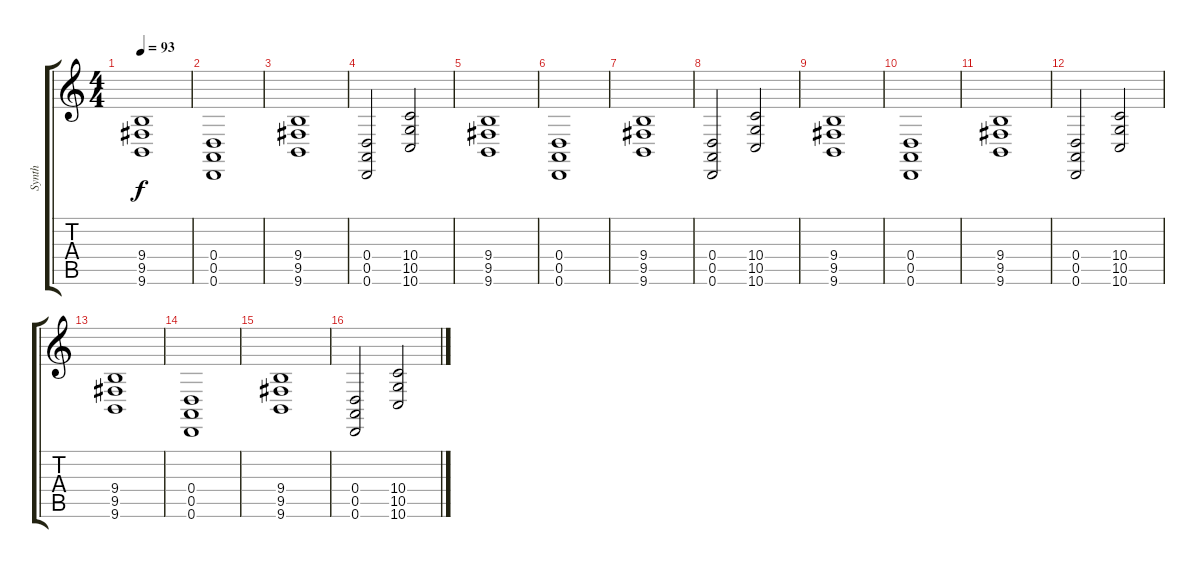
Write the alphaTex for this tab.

\track ("Synth" "Synth") {instrument synthstrings1}
\staff {score tabs}
\tuning (E4 B3 G3 D3 A2 D2) {hide}
\ts (4 4)
\tempo 93
\clef g2
\ks c
(9.4 9.5 9.6).1{dy f} |
(0.4 0.5 0.6).1 |
(9.4 9.5 9.6).1 |
(0.4 0.5 0.6).2 (10.4 10.5 10.6).2 |
(9.4 9.5 9.6).1 |
(0.4 0.5 0.6).1 |
(9.4 9.5 9.6).1 |
(0.4 0.5 0.6).2 (10.4 10.5 10.6).2 |
(9.4 9.5 9.6).1 |
(0.4 0.5 0.6).1 |
(9.4 9.5 9.6).1 |
(0.4 0.5 0.6).2 (10.4 10.5 10.6).2 |
(9.4 9.5 9.6).1 |
(0.4 0.5 0.6).1 |
(9.4 9.5 9.6).1 |
(0.4 0.5 0.6).2 (10.4 10.5 10.6).2
